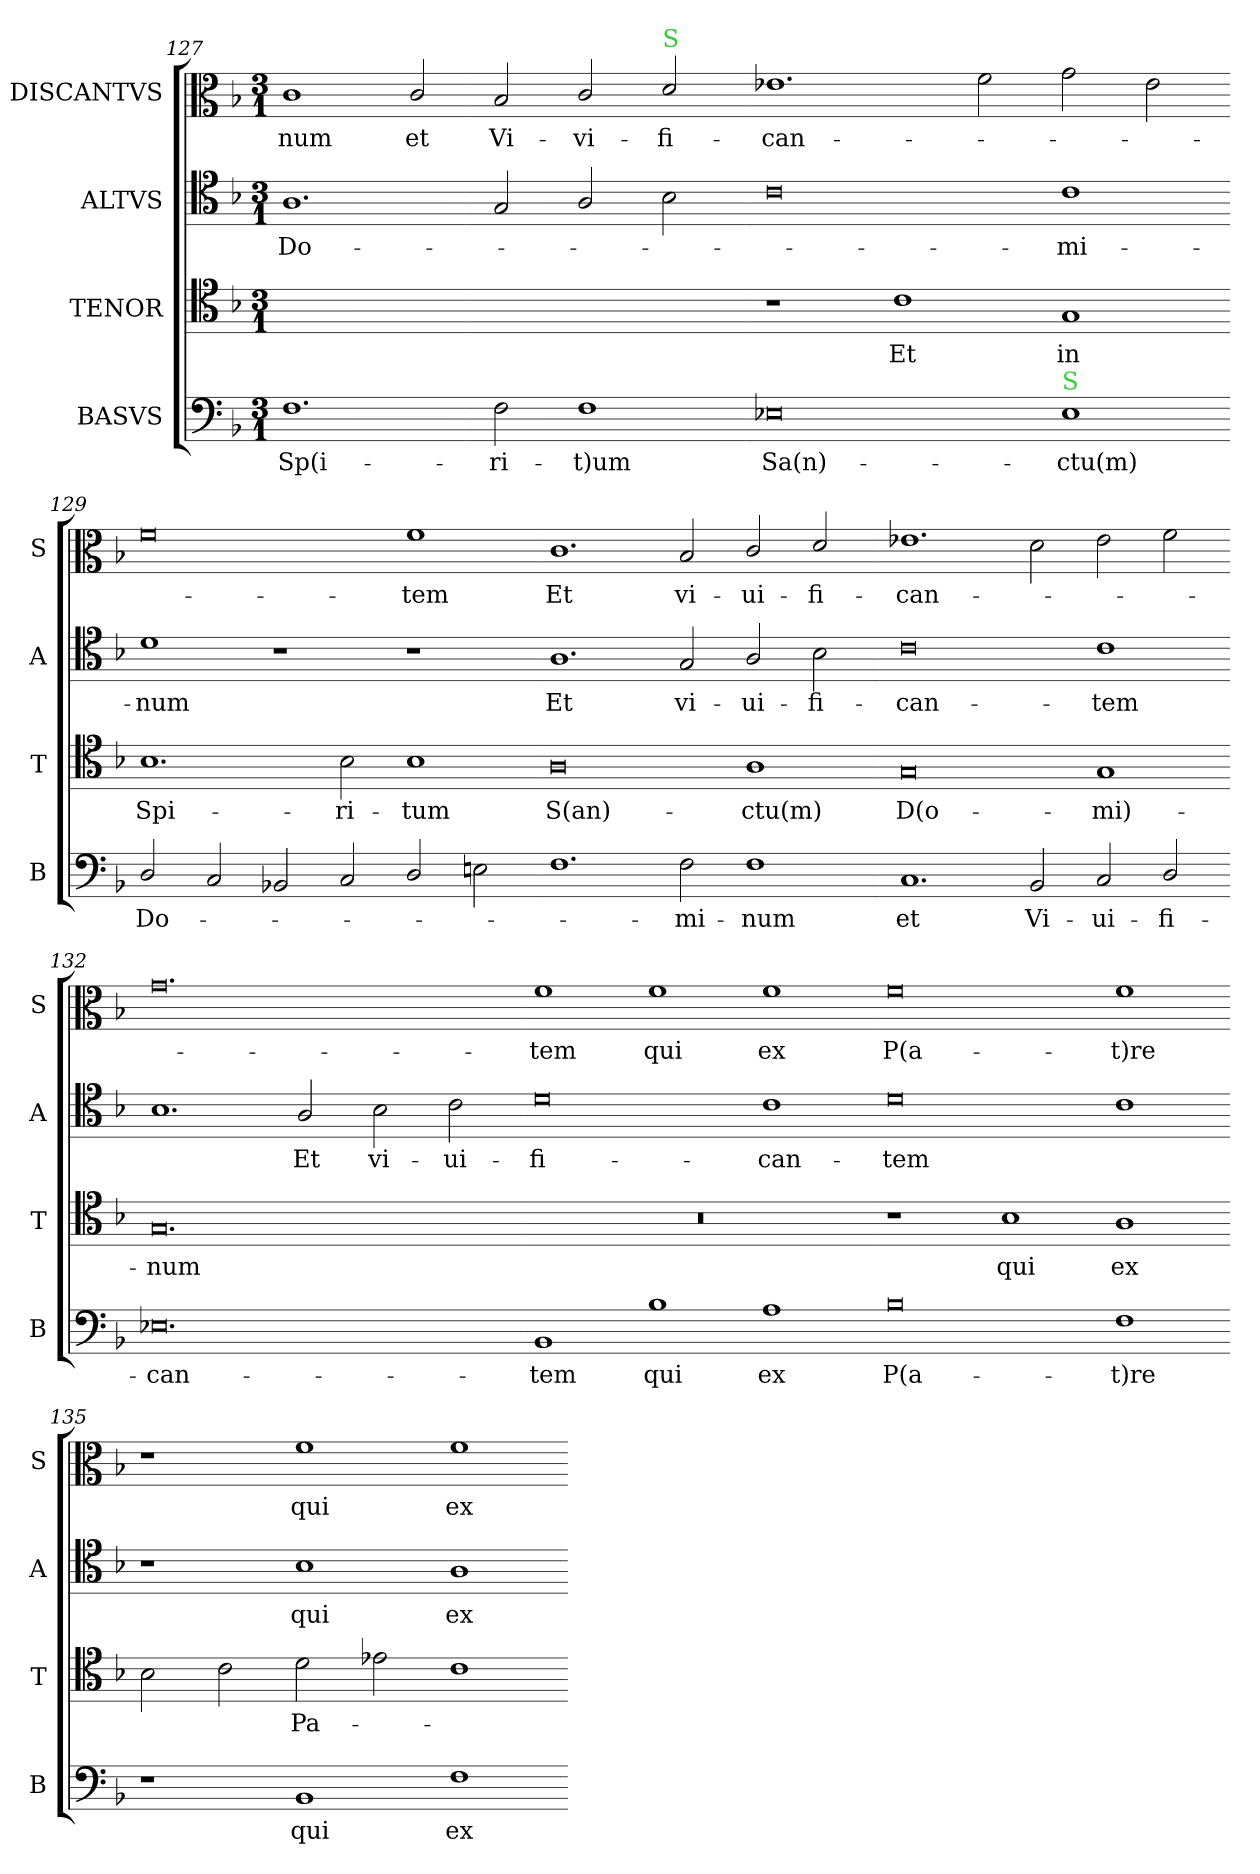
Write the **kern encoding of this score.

**kern	**text	**kern	**text	**kern	**text	**kern	**text
*part4	*part4	*part3	*part3	*part2	*part2	*part1	*part1
*staff4	*staff4	*staff3	*staff3	*staff2	*staff2	*staff1	*staff1
*I"BASVS	*	*I"TENOR	*	*I"ALTVS	*	*I"DISCANTVS	*
*I'B	*	*I'T	*	*I'A	*	*I'S	*
*clefF4	*	*clefC4	*	*clefC4	*	*clefC3	*
*k[b-]	*	*k[b-]	*	*k[b-]	*	*k[b-]	*
*F:ion	*	*F:ion	*	*F:ion	*	*F:ion	*
*M3/1	*	*M3/1	*	*M3/1	*	*M3/1	*
=127	=127	=127	=127	=127	=127	=127	=127
1.F	Sp(i-	0.ryy	.	1.A	Do-	1c	-num
.	.	.	.	.	.	2c/	et
2F\	-ri-	.	.	2G/	.	2B-/	Vi-
1F	-t)um	.	.	2A/	.	2c/	-vi-
!	!	!	!	!	!	!LO:TX:a:color=limegreen:t=S	!
.	.	.	.	2B-\	.	2d/	-fi-
=128-	=128-	=128-	=128-	=128-	=128-	=128-	=128-
0E-X	Sa(n)-	1r	.	0c	.	1.e-X	-can-
.	.	1c	Et	.	.	.	.
.	.	.	.	.	.	2f\	.
!LO:TX:a:color=limegreen:t=S	!	!	!	!	!	!	!
1E-	-ctu(m)	1G	in	1c	-mi-	2g\	.
.	.	.	.	.	.	2e-\	.
=129-	=129-	=129-	=129-	=129-	=129-	=129-	=129-
2D/	Do-	1.B-	Spi-	1d	-num	0f	.
2C/	.	.	.	.	.	.	.
2BB-X/	.	.	.	1r	.	.	.
2C/	.	2B-\	-ri-	.	.	.	.
2D/	.	1B-	-tum	1r	.	1f	-tem
2En\	.	.	.	.	.	.	.
=130-	=130-	=130-	=130-	=130-	=130-	=130-	=130-
1.F	.	0A	S(an)-	1.A	Et	1.c	Et
2F\	-mi-	.	.	2G/	vi-	2B-/	vi-
1F	-num	1A	-ctu(m)	2A/	-ui-	2c/	-ui-
.	.	.	.	2B-\	-fi-	2d/	-fi-
=131-	=131-	=131-	=131-	=131-	=131-	=131-	=131-
1.C	et	0G	D(o-	0c	-can-	1.e-X	-can-
2BB-/	Vi-	.	.	.	.	2d\	.
2C/	-ui-	1G	-mi)-	1c	-tem	2e-\	.
2D/	-fi-	.	.	.	.	2f\	.
=132-	=132-	=132-	=132-	=132-	=132-	=132-	=132-
0.E-X	-can-	0.G	-num	1.B-	.	0.g	.
.	.	.	.	2A/	Et	.	.
.	.	.	.	2B-\	vi-	.	.
.	.	.	.	2c\	-ui-	.	.
=133-	=133-	=133-	=133-	=133-	=133-	=133-	=133-
1BB-	-tem	0.r	.	0d	-fi-	1f	-tem
1B-	qui	.	.	.	.	1f	qui
1A	ex	.	.	1c	-can-	1f	ex
=134-	=134-	=134-	=134-	=134-	=134-	=134-	=134-
0B-	P(a-	1r	.	0d	-tem	0f	P(a-
.	.	1B-	qui	.	.	.	.
1F	-t)re	1A	ex	1c	.	1f	-t)re
=135-	=135-	=135-	=135-	=135-	=135-	=135-	=135-
1r	.	2B-\	.	1r	.	1r	.
.	.	2c\	.	.	.	.	.
!	!LO:LY:i	!	!	!	!	!	!LO:LY:i
1BB-	qui	2d\	Pa-	1B-	qui	1f	qui
.	.	2e-X\	.	.	.	.	.
!	!LO:LY:i	!	!	!	!	!	!LO:LY:i
1F	ex	1c	.	1A	ex	1f	ex
=-	=-	=-	=-	=-	=-	=-	=-
*-	*-	*-	*-	*-	*-	*-	*-
